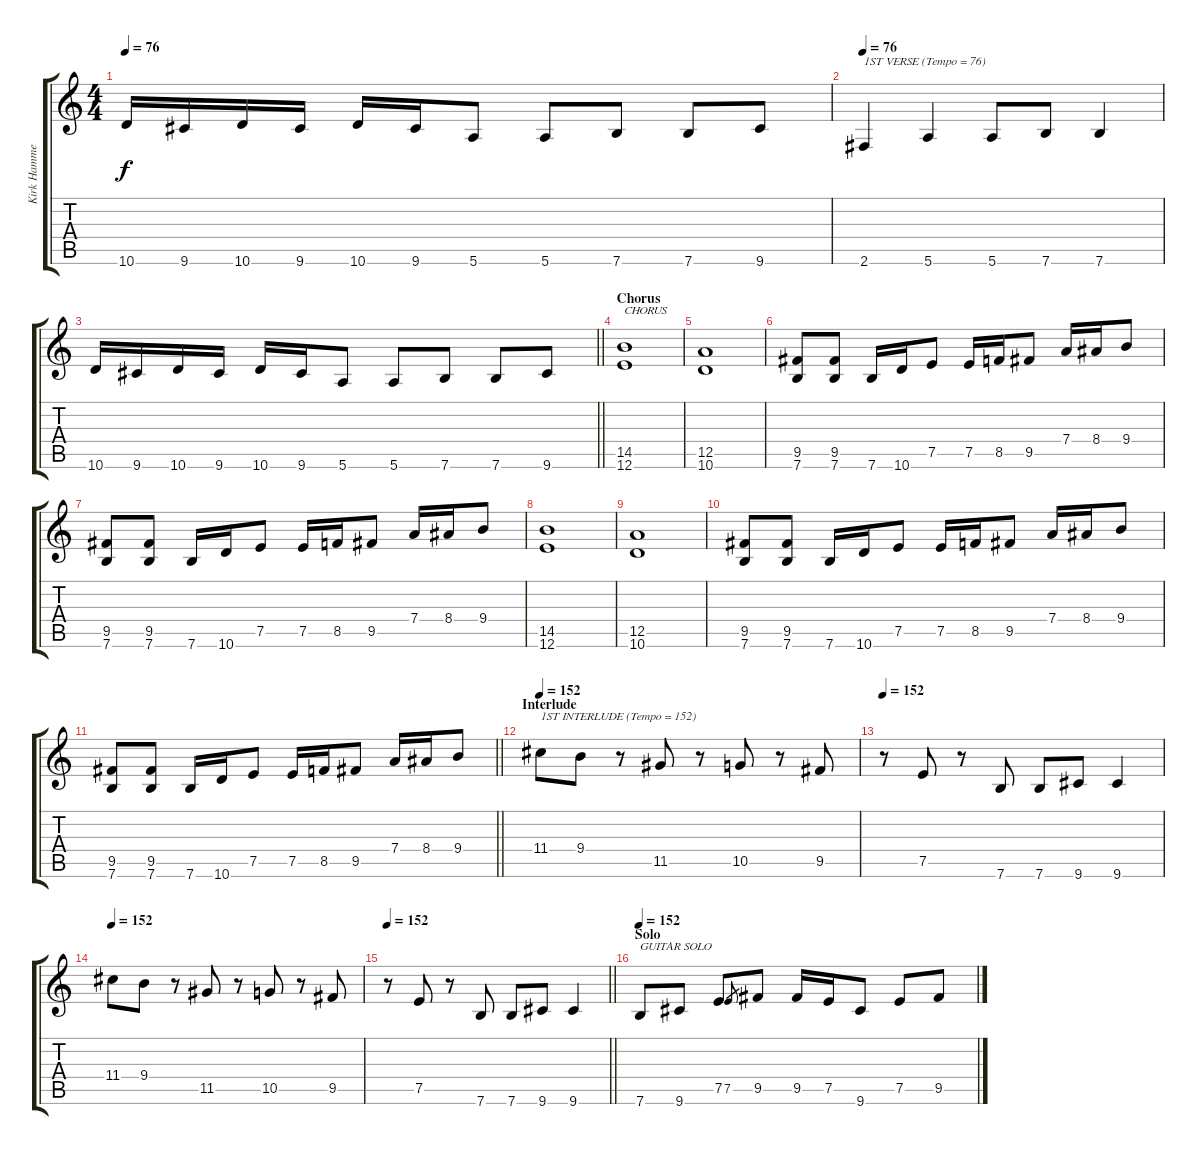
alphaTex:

\track ("Kirk Hammett" "Kirk Hamme") {instrument distortionguitar}
\staff {score tabs}
\tuning (E4 B3 G3 D3 A2 E2) {hide}
\ts (4 4)
\tempo 76
\clef g2
\ks c
10.6.16{dy f} 9.6.16 10.6.16 9.6.16 10.6.16 9.6.16 5.6.8 5.6.8 7.6.8 7.6.8 9.6.8 |
\tempo 76
2.6.4{txt "1ST VERSE (Tempo = 76)"} 5.6.4 5.6.8 7.6.8 7.6.4 |
\barLineRight lightlight
10.6.16 9.6.16 10.6.16 9.6.16 10.6.16 9.6.16 5.6.8 5.6.8 7.6.8 7.6.8 9.6.8 |
\section ("" "Chorus")
(14.5 12.6).1{txt "CHORUS"} |
(12.5 10.6).1 |
(9.5 7.6).8 (9.5 7.6).8 7.6.16 10.6.16 7.5.8 7.5.16 8.5.16 9.5.8 7.4.16 8.4.16 9.4.8 |
(9.5 7.6).8 (9.5 7.6).8 7.6.16 10.6.16 7.5.8 7.5.16 8.5.16 9.5.8 7.4.16 8.4.16 9.4.8 |
(14.5 12.6).1 |
(12.5 10.6).1 |
(9.5 7.6).8 (9.5 7.6).8 7.6.16 10.6.16 7.5.8 7.5.16 8.5.16 9.5.8 7.4.16 8.4.16 9.4.8 |
\barLineRight lightlight
(9.5 7.6).8 (9.5 7.6).8 7.6.16 10.6.16 7.5.8 7.5.16 8.5.16 9.5.8 7.4.16 8.4.16 9.4.8 |
\section ("" "Interlude")
\tempo 152
11.4.8{txt "1ST INTERLUDE (Tempo = 152)"} 9.4.8 r.8 11.5.8 r.8 10.5.8 r.8 9.5.8 |
\tempo 152
r.8 7.5.8 r.8 7.6.8 7.6.8 9.6.8 9.6.4 |
\tempo 152
11.4.8 9.4.8 r.8 11.5.8 r.8 10.5.8 r.8 9.5.8 |
\tempo 152
\barLineRight lightlight
r.8 7.5.8 r.8 7.6.8 7.6.8 9.6.8 9.6.4 |
\section ("" "Solo")
\tempo 152
7.6.8{txt "GUITAR SOLO" instrument distortionguitar} 9.6.8 7.5.8 7.5.8{gr} 9.5.8 9.5.16 7.5.16 9.6.8 7.5.8 9.5.8
